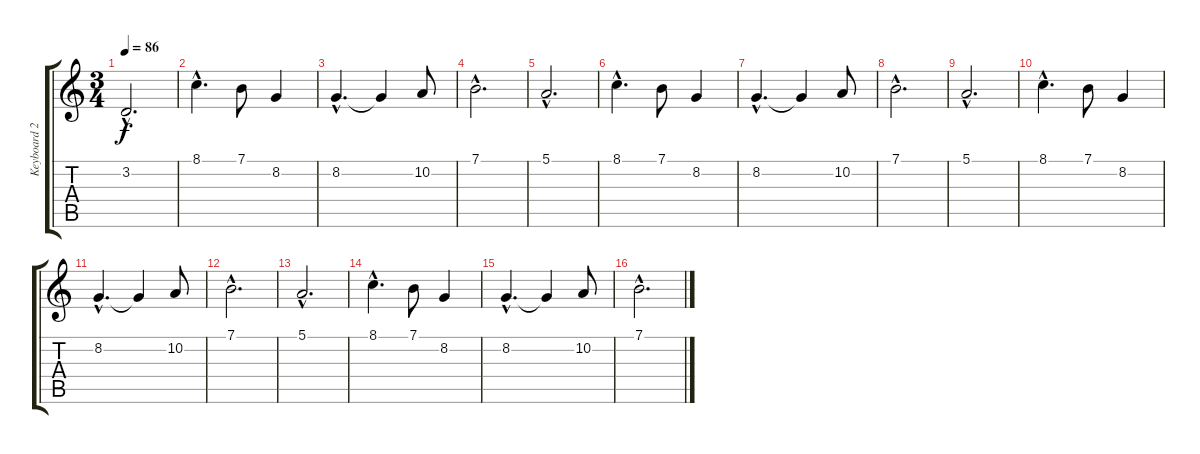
\track ("Keyboard 2 (Strings)" "Keyboard 2") {instrument synthstrings2}
\staff {score tabs}
\tuning (E4 B3 G3 D3 A2 E2) {hide}
\ts (3 4)
\tempo 86
\clef g2
\ks c
3.2{hac}.2{d dy f} |
8.1{hac}.4{d} 7.1.8 8.2.4 |
8.2{hac}.4{d} 8.2{t}.4 10.2.8 |
7.1{hac}.2{d} |
5.1{hac}.2{d} |
8.1{hac}.4{d} 7.1.8 8.2.4 |
8.2{hac}.4{d} 8.2{t}.4 10.2.8 |
7.1{hac}.2{d} |
5.1{hac}.2{d} |
8.1{hac}.4{d} 7.1.8 8.2.4 |
8.2{hac}.4{d} 8.2{t}.4 10.2.8 |
7.1{hac}.2{d} |
5.1{hac}.2{d} |
8.1{hac}.4{d} 7.1.8 8.2.4 |
8.2{hac}.4{d} 8.2{t}.4 10.2.8 |
7.1{hac}.2{d}
